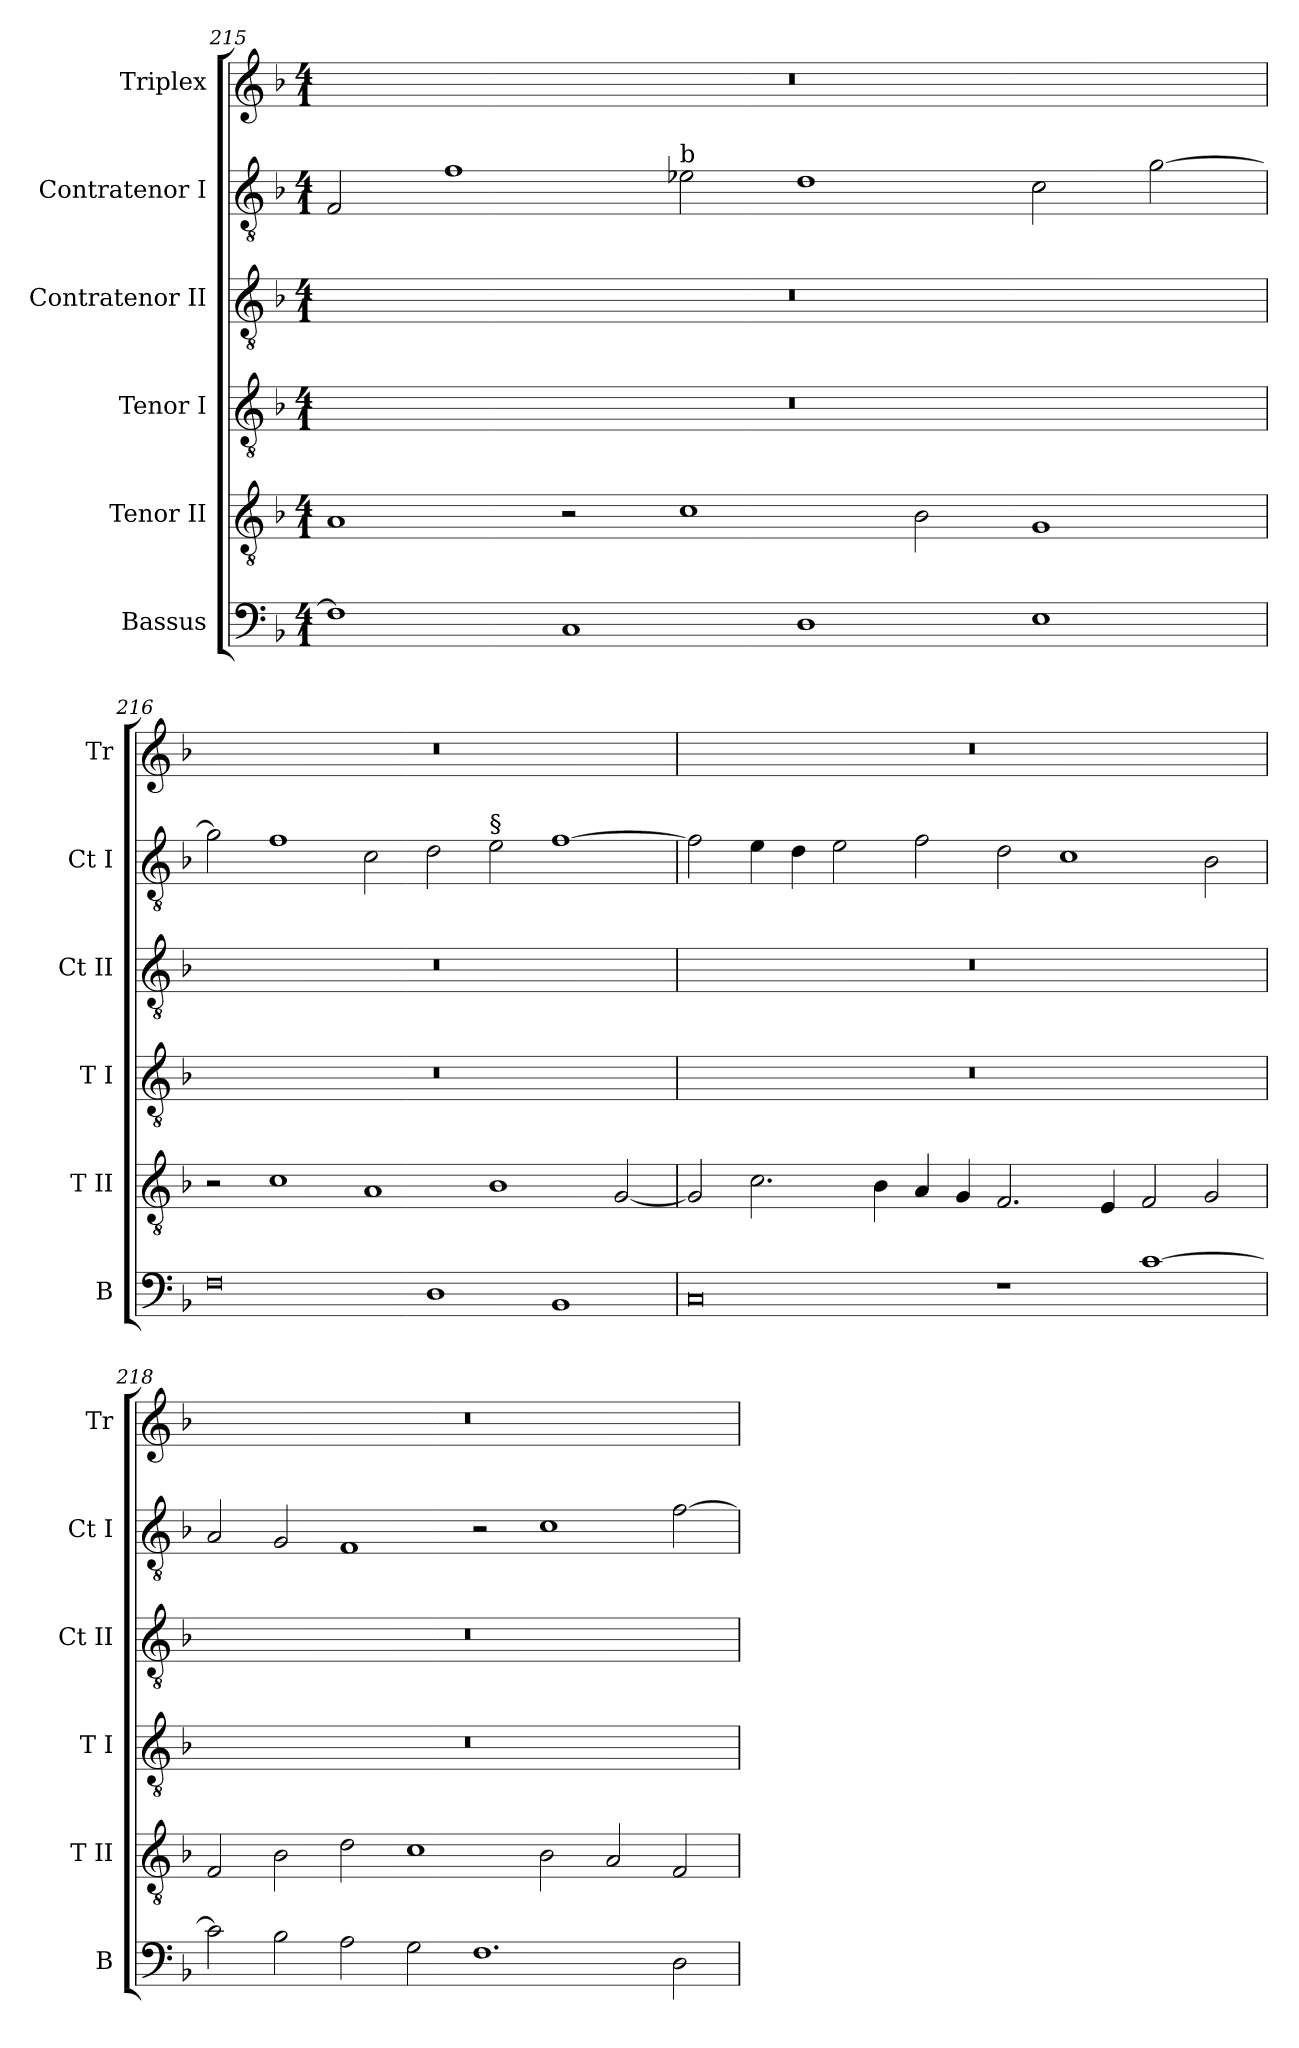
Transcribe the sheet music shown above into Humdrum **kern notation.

**kern	**kern	**kern	**kern	**kern	**kern
*part6	*part5	*part4	*part3	*part2	*part1
*staff6	*staff5	*staff4	*staff3	*staff2	*staff1
*I"Bassus	*I"Tenor II	*I"Tenor I	*I"Contratenor II	*I"Contratenor I	*I"Triplex
*I'B	*I'T II	*I'T I	*I'Ct II	*I'Ct I	*I'Tr
*clefF4	*clefGv2	*clefGv2	*clefGv2	*clefGv2	*clefG2
*	*ITrd7c12	*ITrd7c12	*ITrd7c12	*ITrd7c12	*
*k[b-]	*k[b-]	*k[b-]	*k[b-]	*k[b-]	*k[b-]
*F:	*F:	*F:	*F:	*F:	*F:
*M4/1	*M4/1	*M4/1	*M4/1	*M4/1	*M4/1
=215	=215	=215	=215	=215	=215
!	!	!LO:N:vis=1	!LO:N:vis=1	!	!LO:N:vis=1
1Fi]	1AAi	00r	00r	2FFi/	00r
.	.	.	.	1Fi	.
1Ci	2r	.	.	.	.
!	!	!	!	!LO:TX:a:t=b	!
.	1Ci	.	.	2E-i\	.
1Di	.	.	.	1Di	.
.	2BB-i\	.	.	.	.
1Ei	1GGi	.	.	2Ci\	.
.	.	.	.	[>2Gi\	.
=216`	=216`	=216`	=216`	=216`	=216`
!	!	!LO:N:vis=1	!LO:N:vis=1	!	!LO:N:vis=1
0Fi	2r	00r	00r	2Gi\]	00r
.	1Ci	.	.	1Fi	.
.	1AAi	.	.	2Ci\	.
1Di	.	.	.	2Di\	.
!	!	!	!	!LO:TX:a:t=§	!
.	1BB-i	.	.	2Ei\	.
1BB-i	.	.	.	[>1Fi	.
.	[<2GGi/	.	.	.	.
!!LO:LB:g=z
=217`	=217`	=217`	=217`	=217`	=217`
!	!	!LO:N:vis=1	!LO:N:vis=1	!	!LO:N:vis=1
0Ci	2GGi/]	00r	00r	2Fi\]	00r
.	2.Ci\	.	.	4Ei\	.
.	.	.	.	4Di\	.
.	.	.	.	2Ei\	.
.	4BB-i\	.	.	.	.
.	4AAi/	.	.	2Fi\	.
.	4GGi/	.	.	.	.
1r	2.FFi/	.	.	2Di\	.
.	.	.	.	1Ci	.
.	4EEi/	.	.	.	.
[>1ci	2FFi/	.	.	.	.
.	2GGi/	.	.	2BB-i\	.
=218`	=218`	=218`	=218`	=218`	=218`
!	!	!LO:N:vis=1	!LO:N:vis=1	!	!LO:N:vis=1
2ci\]	2FFi/	00r	00r	2AAi/	00r
2B-i\	2BB-i\	.	.	2GGi/	.
2Ai\	2Di\	.	.	1FFi	.
2Gi\	1Ci	.	.	.	.
1.Fi	.	.	.	2r	.
.	2BB-i\	.	.	1Ci	.
.	2AAi/	.	.	.	.
2Di\	2FFi/	.	.	[>2Fi\	.
=`	=`	=`	=`	=`	=`
*-	*-	*-	*-	*-	*-
